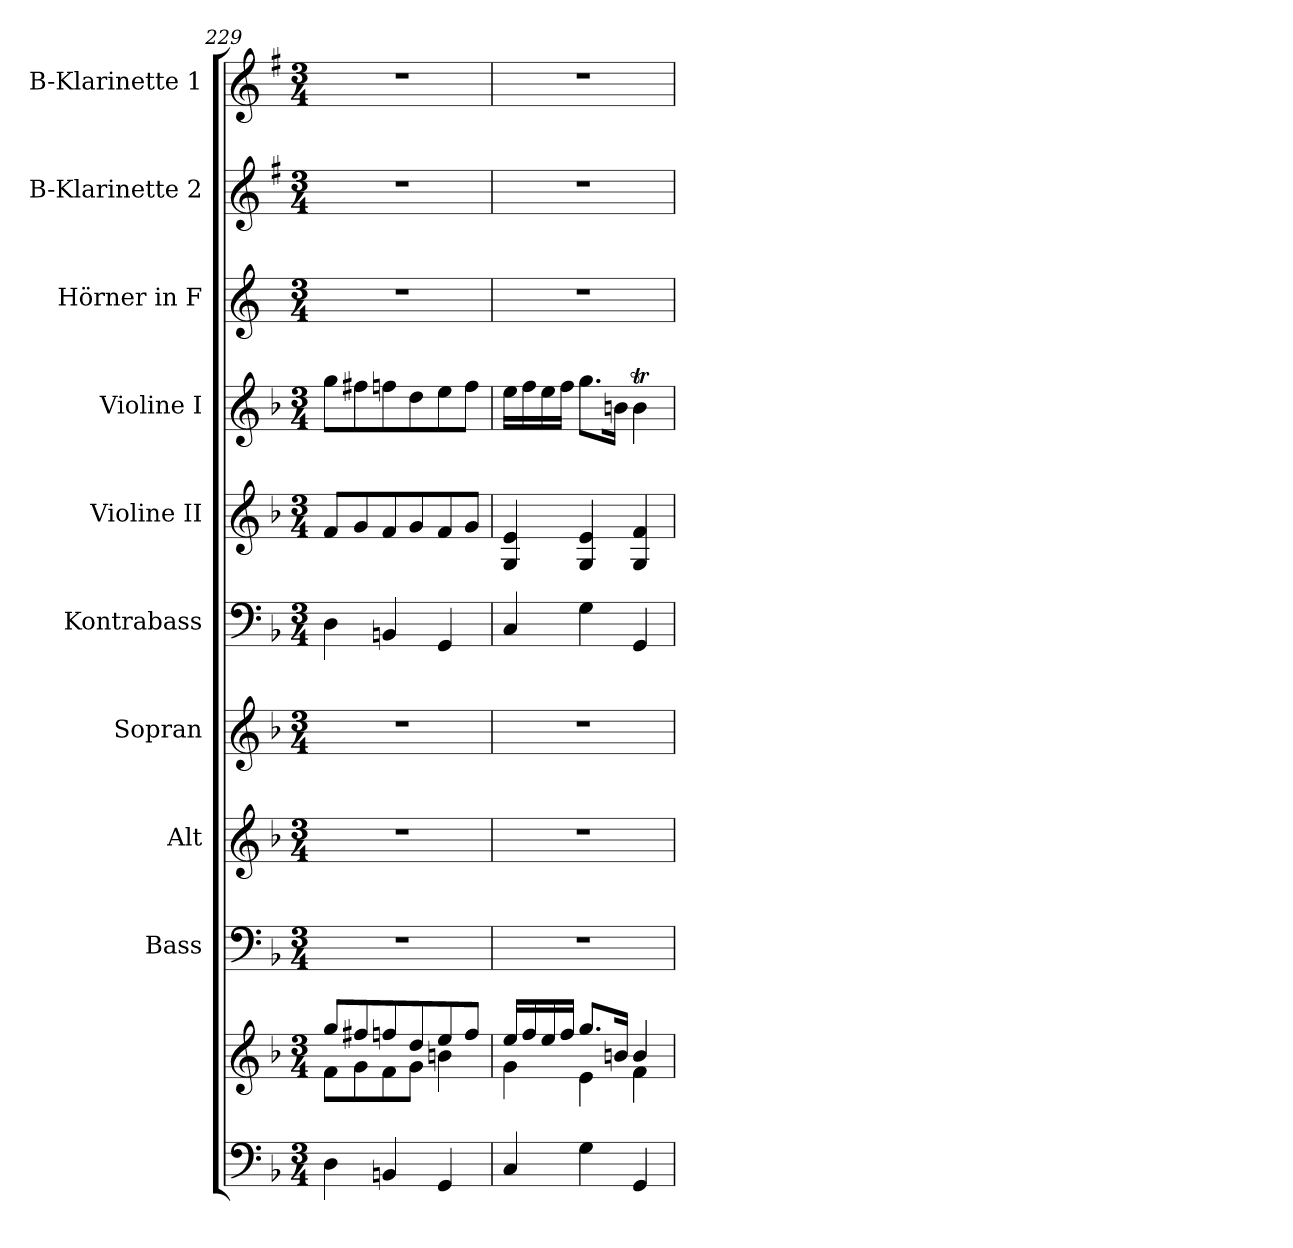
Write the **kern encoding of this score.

**kern	**kern	**kern	**kern	**kern	**kern	**kern	**kern	**kern	**kern	**kern
*part10	*part10	*part9	*part8	*part7	*part6	*part5	*part4	*part3	*part2	*part1
*staff11	*staff10	*staff9	*staff8	*staff7	*staff6	*staff5	*staff4	*staff3	*staff2	*staff1
*	*	*I"Bass	*I"Alt	*I"Sopran	*I"Kontrabass	*I"Violine II	*I"Violine I	*I"Hörner in F	*I"B-Klarinette 2	*I"B-Klarinette 1
*	*	*I'B.	*I'A.	*I'S.	*I'Kb.	*I'Vl. II	*I'Vl. I	*	*I'B Kl. 2	*I'B Kl. 1
!!LO:PB:g=z
*clefF4	*clefG2	*clefF4	*clefG2	*clefG2	*clefF4	*clefG2	*clefG2	*clefG2	*clefG2	*clefG2
*	*	*	*	*	*ITrd7c12	*	*	*ITrd4c7	*ITrd1c2	*ITrd1c2
*k[b-]	*k[b-]	*k[b-]	*k[b-]	*k[b-]	*k[b-]	*k[b-]	*k[b-]	*k[b-]	*k[b-]	*k[b-]
*F:	*F:	*F:	*F:	*F:	*F:	*F:	*F:	*F:	*F:	*F:
*M3/4	*M3/4	*M3/4	*M3/4	*M3/4	*M3/4	*M3/4	*M3/4	*M3/4	*M3/4	*M3/4
=229	=229	=229	=229	=229	=229	=229	=229	=229	=229	=229
*	*^	*	*	*	*	*	*	*	*	*
4D\	8gg/L	8f\L	2.r	2.r	2.r	4DD\	8f/L	8gg\L	2.r	2.r	2.r
.	8ff#X/	8g\	.	.	.	.	8g/	8ff#X\	.	.	.
4BBn/	8ffn/	8f\	.	.	.	4BBBn/	8f/	8ffn\	.	.	.
.	8dd/	8g\J	.	.	.	.	8g/	8dd\	.	.	.
4GG/	8ee/	4bn\	.	.	.	4GGG/	8f/	8ee\	.	.	.
.	8ff/J	.	.	.	.	.	8g/J	8ff\J	.	.	.
=230	=230	=230	=230	=230	=230	=230	=230	=230	=230	=230	=230
4C/	16ee/LL	4g\	2.r	2.r	2.r	4CC/	4G/ 4e/	16ee\LL	2.r	2.r	2.r
.	16ff/	.	.	.	.	.	.	16ff\	.	.	.
.	16ee/	.	.	.	.	.	.	16ee\	.	.	.
.	16ff/JJ	.	.	.	.	.	.	16ff\JJ	.	.	.
4G\	8.gg/L	4e\	.	.	.	4GG\	4G/ 4e/	8.gg\L	.	.	.
.	16bn/Jk	.	.	.	.	.	.	16bn\Jk	.	.	.
4GG/	4b/	4f\	.	.	.	4GGG/	4G/ 4f/	4bt\	.	.	.
*	*v	*v	*	*	*	*	*	*	*	*	*
=	=	=	=	=	=	=	=	=	=	=
*-	*-	*-	*-	*-	*-	*-	*-	*-	*-	*-
